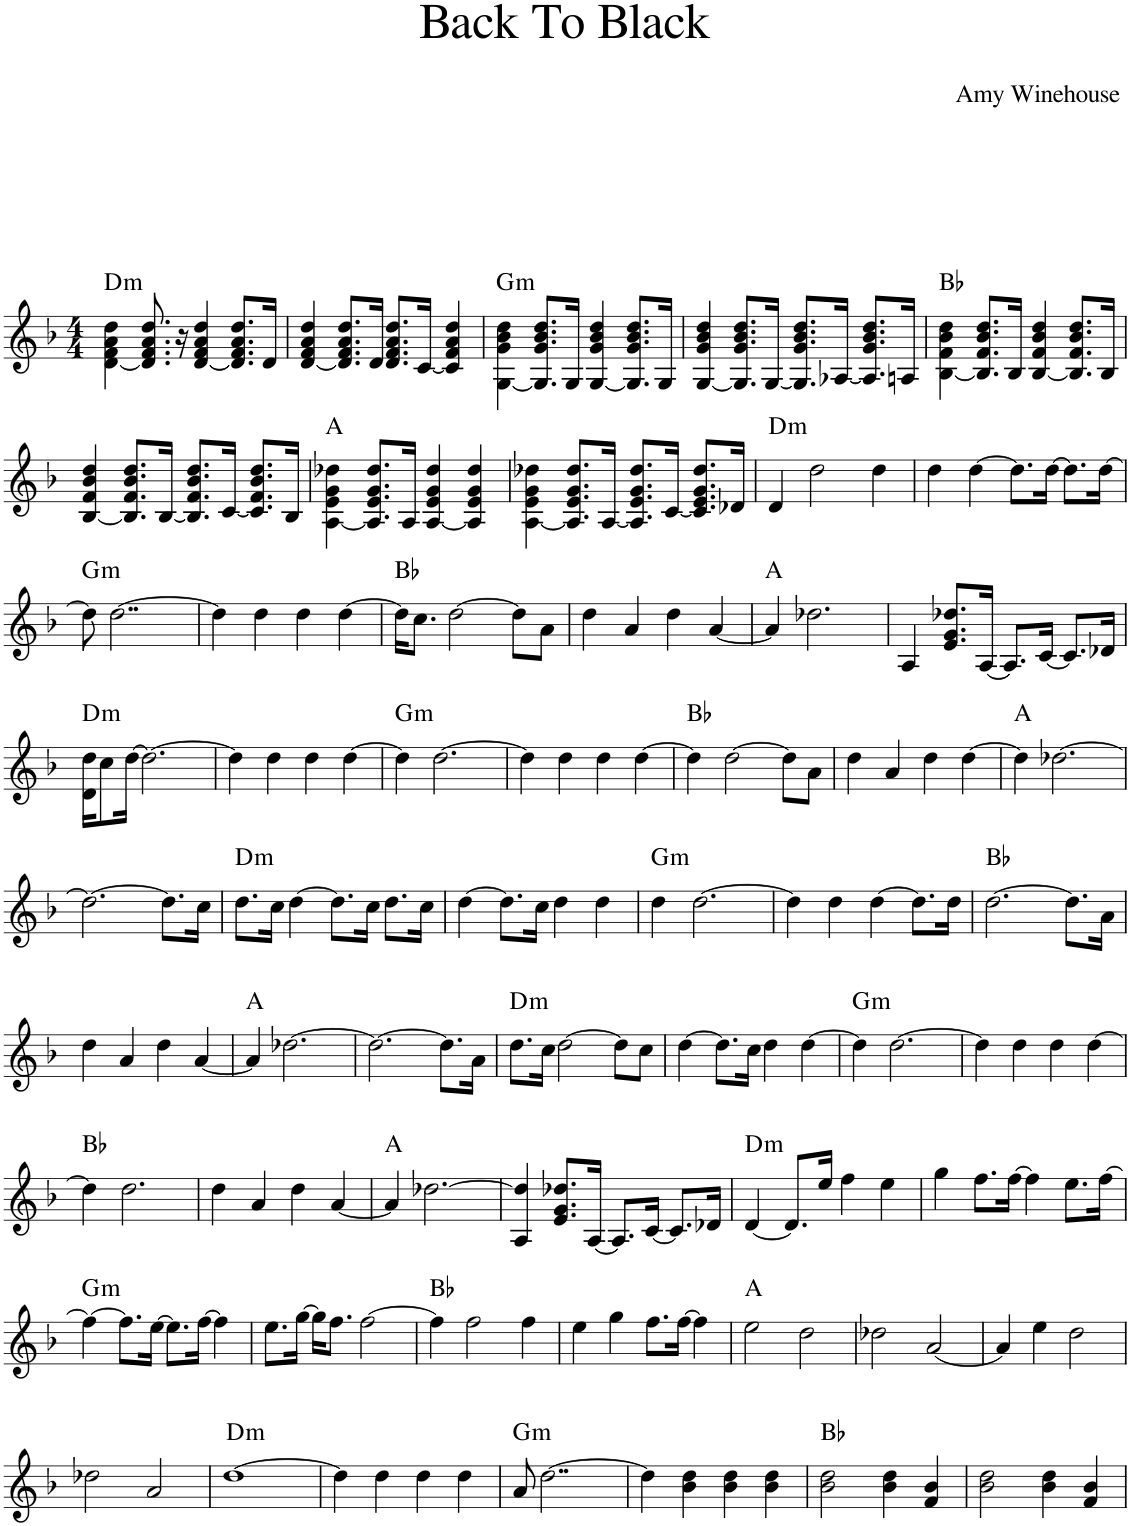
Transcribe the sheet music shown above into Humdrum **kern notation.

**kern	**harte
*part1	*part1
*staff1	*
*I"Piano	*
*I'Pno.	*
*clefG2	*
*k[b-]	*
*M4/4	*
=1	=1
!	!LO:H:kt=m
[4d\ 4f\ 4a\ 4dd\	D:min
8.d/] 8.f/ 8.a/ 8.dd/	.
16r	.
[4d/ 4f/ 4a/ 4dd/	.
8.d/] 8.f/ 8.a/ 8.dd/L	.
16d/Jk	.
=2	=2
[4d/ 4f/ 4a/ 4dd/	.
8.d/] 8.f/ 8.a/ 8.dd/L	.
16d/Jk	.
8.d/ 8.f/ 8.a/ 8.dd/L	.
[16c/Jk	.
4c/] 4f/ 4a/ 4dd/	.
=3	=3
!	!LO:H:kt=m
[4G\ 4g\ 4b-\ 4dd\	G:min
8.G/] 8.g/ 8.b-/ 8.dd/L	.
16G/Jk	.
[4G/ 4g/ 4b-/ 4dd/	.
8.G/] 8.g/ 8.b-/ 8.dd/L	.
16G/Jk	.
=4	=4
[4G/ 4g/ 4b-/ 4dd/	.
8.G/] 8.g/ 8.b-/ 8.dd/L	.
[16G/Jk	.
8.G/] 8.g/ 8.b-/ 8.dd/L	.
[16A-X/Jk	.
8.A-/] 8.g/ 8.b-/ 8.dd/L	.
16An/Jk	.
=5	=5
[4B-\ 4f\ 4b-\ 4dd\	Bb:maj
8.B-/] 8.f/ 8.b-/ 8.dd/L	.
16B-/Jk	.
[4B-/ 4f/ 4b-/ 4dd/	.
8.B-/] 8.f/ 8.b-/ 8.dd/L	.
16B-/Jk	.
!!LO:LB:g=z
=6	=6
[4B-/ 4f/ 4b-/ 4dd/	.
8.B-/] 8.f/ 8.b-/ 8.dd/L	.
[16B-/Jk	.
8.B-/] 8.f/ 8.b-/ 8.dd/L	.
[16c/Jk	.
8.c/] 8.f/ 8.b-/ 8.dd/L	.
16B-/Jk	.
=7	=7
[4A\ 4e\ 4g\ 4dd-X\	A:maj
8.A/] 8.e/ 8.g/ 8.dd-/L	.
16A/Jk	.
[4A/ 4e/ 4g/ 4dd-/	.
4A/] 4e/ 4g/ 4dd-/	.
=8	=8
[4A\ 4e\ 4g\ 4dd-X\	.
8.A/] 8.e/ 8.g/ 8.dd-/L	.
[16A/Jk	.
8.A/] 8.e/ 8.g/ 8.dd-/L	.
[16c/Jk	.
8.c/] 8.e/ 8.g/ 8.dd-/L	.
16d-X/Jk	.
=9	=9
!	!LO:H:kt=m
4d/	D:min
2dd\	.
4dd\	.
=10	=10
4dd\	.
[4dd\	.
8.dd\L]	.
[16dd\Jk	.
8.dd\L]	.
[16dd\Jk	.
!!LO:LB:g=z
=11	=11
!	!LO:H:kt=m
8dd\]	G:min
[2..dd\	.
=12	=12
4dd\]	.
4dd\	.
4dd\	.
[4dd\	.
=13	=13
16dd\KL]	Bb:maj
8.cc\J	.
[2dd\	.
8dd\L]	.
8a\J	.
=14	=14
4dd\	.
4a/	.
4dd\	.
[4a/	.
=15	=15
4a/]	A:maj
2.dd-X\	.
=16	=16
4A/	.
8.e/ 8.g/ 8.dd-X/L	.
[16A/Jk	.
8.A/L]	.
[16c/Jk	.
8.c/L]	.
16d-X/Jk	.
!!LO:LB:g=z
=17	=17
!	!LO:H:kt=m
16d\ 16dd\KL	D:min
8cc\	.
[16dd\Jk	.
2.dd\_	.
=18	=18
4dd\]	.
4dd\	.
4dd\	.
[4dd\	.
=19	=19
!	!LO:H:kt=m
4dd\]	G:min
[2.dd\	.
=20	=20
4dd\]	.
4dd\	.
4dd\	.
[4dd\	.
=21	=21
4dd\]	Bb:maj
[2dd\	.
8dd\L]	.
8a\J	.
=22	=22
4dd\	.
4a/	.
4dd\	.
[4dd\	.
=23	=23
4dd\]	A:maj
[2.dd-X\	.
!!LO:LB:g=z
=24	=24
2.dd-\_	.
8.dd-\L]	.
16cc\Jk	.
=25	=25
!	!LO:H:kt=m
8.dd\L	D:min
16cc\Jk	.
[4dd\	.
8.dd\L]	.
16cc\Jk	.
8.dd\L	.
16cc\Jk	.
=26	=26
[4dd\	.
8.dd\L]	.
16cc\Jk	.
4dd\	.
4dd\	.
=27	=27
!	!LO:H:kt=m
4dd\	G:min
[2.dd\	.
=28	=28
4dd\]	.
4dd\	.
[4dd\	.
8.dd\L]	.
16dd\Jk	.
=29	=29
[2.dd\	Bb:maj
8.dd\L]	.
16a\Jk	.
!!LO:LB:g=z
=30	=30
4dd\	.
4a/	.
4dd\	.
[4a/	.
=31	=31
4a/]	A:maj
[2.dd-X\	.
=32	=32
2.dd-\_	.
8.dd-\L]	.
16a\Jk	.
=33	=33
!	!LO:H:kt=m
8.dd\L	D:min
16cc\Jk	.
[2dd\	.
8dd\L]	.
8cc\J	.
=34	=34
[4dd\	.
8.dd\L]	.
16cc\Jk	.
4dd\	.
[4dd\	.
=35	=35
!	!LO:H:kt=m
4dd\]	G:min
[2.dd\	.
=36	=36
4dd\]	.
4dd\	.
4dd\	.
[4dd\	.
!!LO:LB:g=z
=37	=37
4dd\]	Bb:maj
2.dd\	.
=38	=38
4dd\	.
4a/	.
4dd\	.
[4a/	.
=39	=39
4a/]	A:maj
[2.dd-X\	.
=40	=40
4A/ 4dd-/]	.
8.e/ 8.g/ 8.dd-X/L	.
[16A/Jk	.
8.A/L]	.
[16c/Jk	.
8.c/L]	.
16d-X/Jk	.
=41	=41
!	!LO:H:kt=m
[4d/	D:min
8.d/L]	.
16ee/Jk	.
4ff\	.
4ee\	.
=42	=42
4gg\	.
8.ff\L	.
[16ff\Jk	.
4ff\]	.
8.ee\L	.
[16ff\Jk	.
!!LO:LB:g=z
=43	=43
!	!LO:H:kt=m
4ff\_	G:min
8.ff\L]	.
[16ee\Jk	.
8.ee\L]	.
[16ff\Jk	.
4ff\]	.
=44	=44
8.ee\L	.
[16gg\Jk	.
16gg\KL]	.
8.ff\J	.
[2ff\	.
=45	=45
4ff\]	Bb:maj
2ff\	.
4ff\	.
=46	=46
4ee\	.
4gg\	.
8.ff\L	.
[16ff\Jk	.
4ff\]	.
=47	=47
2ee\	A:maj
2dd\	.
=48	=48
2dd-X\	.
[2a/	.
=49	=49
4a/]	.
4ee\	.
2dd\	.
!!LO:LB:g=z
=50	=50
2dd-X\	.
2a/	.
=51	=51
!	!LO:H:kt=m
[1dd	D:min
=52	=52
4dd\]	.
4dd\	.
4dd\	.
4dd\	.
=53	=53
!	!LO:H:kt=m
8a/	G:min
[2..dd\	.
=54	=54
4dd\]	.
4b-\ 4dd\	.
4b-\ 4dd\	.
4b-\ 4dd\	.
=55	=55
2b-\ 2dd\	Bb:maj
4b-\ 4dd\	.
4f/ 4b-/	.
=56	=56
2b-\ 2dd\	.
4b-\ 4dd\	.
4f/ 4b-/	.
=	=
*-	*-
